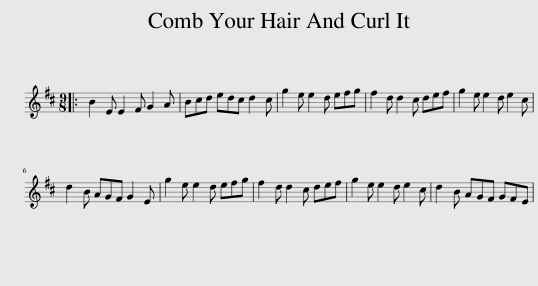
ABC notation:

X:1
L:1/8
M:9/8
I:linebreak $
K:D
V:1 treble
V:1
|: B2 E E2 F G2 A | Bcd edc d2 c | g2 e e2 d efg | f2 d d2 c def | g2 e e2 d e2 c |$ %5
 d2 B AGF G2 E | g2 e e2 d efg | f2 d d2 c def | g2 e e2 d e2 c | d2 B AGF GFE | %10
